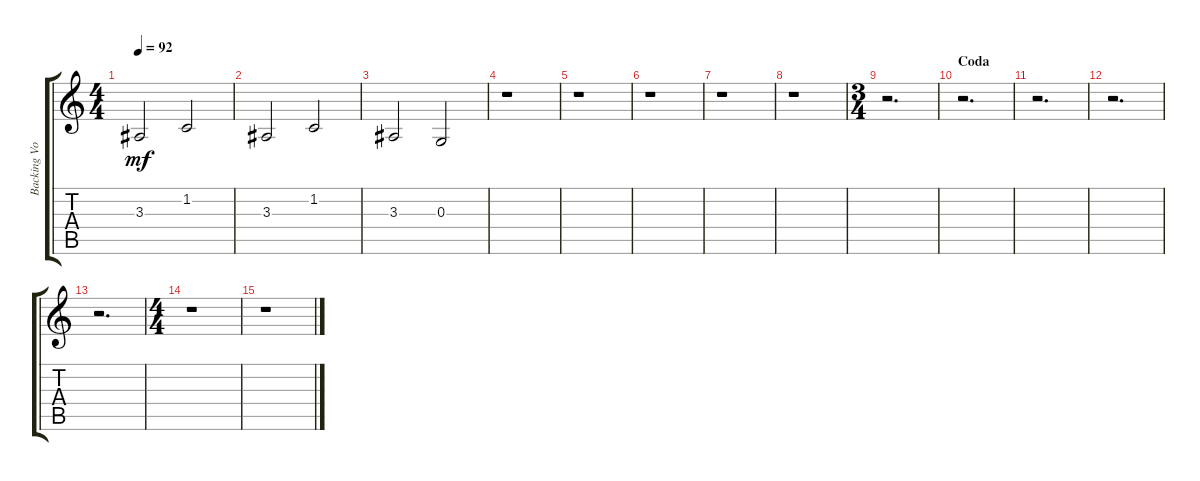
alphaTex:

\track ("Backing Vocals" "Backing Vo") {instrument lead6voice}
\staff {score tabs}
\tuning (E4 B3 G3 D3 A2 E2) {hide}
\ts (4 4)
\tempo 92
\clef g2
\ks c
3.3.2{dy mf} 1.2.2 |
3.3.2 1.2.2 |
3.3.2 0.3.2 |
r.1 |
r.1 |
r.1 |
r.1 |
r.1 |
\ts (3 4)
r.2{d} |
\section ("" "Coda")
r.2{d} |
r.2{d} |
r.2{d} |
r.2{d} |
\ts (4 4)
r.1 |
r.1
